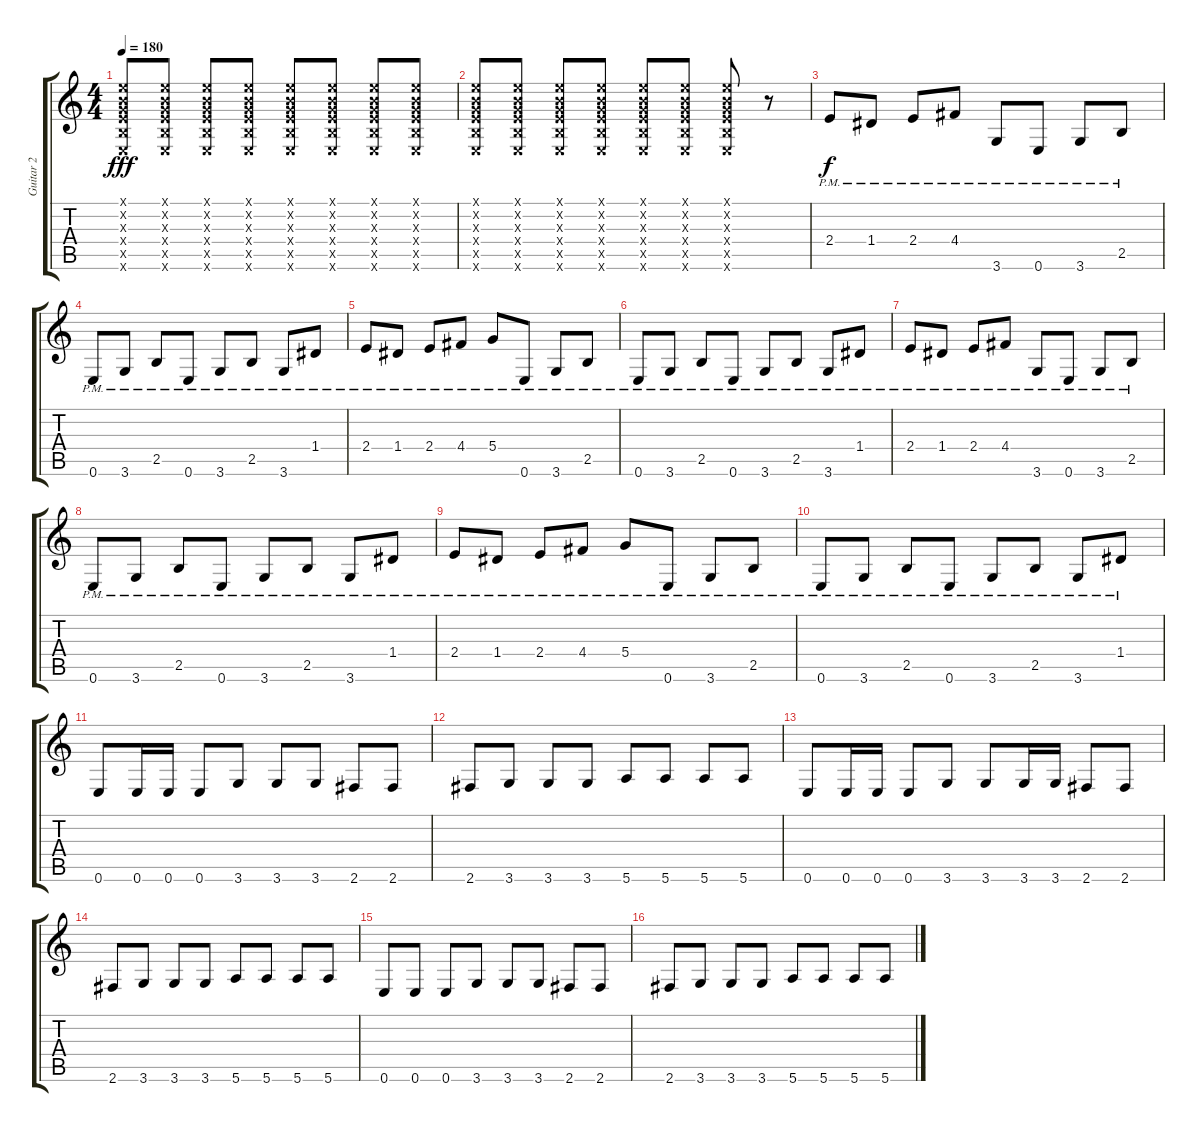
\track ("Guitar 2" "Guitar 2") {instrument distortionguitar}
\staff {score tabs}
\tuning (E4 B3 G3 D3 A2 E2) {hide}
\ts (4 4)
\tempo 180
\clef g2
\ks c
(0.1{x} 0.2{x} 0.3{x} 2.4{x} 2.5{x} 0.6{x}).8{dy fff} (0.1{x} 0.2{x} 0.3{x} 2.4{x} 2.5{x} 0.6{x}).8 (0.1{x} 0.2{x} 0.3{x} 2.4{x} 2.5{x} 0.6{x}).8 (0.1{x} 0.2{x} 0.3{x} 2.4{x} 2.5{x} 0.6{x}).8 (0.1{x} 0.2{x} 0.3{x} 2.4{x} 2.5{x} 0.6{x}).8 (0.1{x} 0.2{x} 0.3{x} 2.4{x} 2.5{x} 0.6{x}).8 (0.1{x} 0.2{x} 0.3{x} 2.4{x} 2.5{x} 0.6{x}).8 (0.1{x} 0.2{x} 0.3{x} 2.4{x} 2.5{x} 0.6{x}).8 |
(0.1{x} 0.2{x} 0.3{x} 2.4{x} 2.5{x} 0.6{x}).8 (0.1{x} 0.2{x} 0.3{x} 2.4{x} 2.5{x} 0.6{x}).8 (0.1{x} 0.2{x} 0.3{x} 2.4{x} 2.5{x} 0.6{x}).8 (0.1{x} 0.2{x} 0.3{x} 2.4{x} 2.5{x} 0.6{x}).8 (0.1{x} 0.2{x} 0.3{x} 2.4{x} 2.5{x} 0.6{x}).8 (0.1{x} 0.2{x} 0.3{x} 2.4{x} 2.5{x} 0.6{x}).8 (0.1{x} 0.2{x} 0.3{x} 2.4{x} 2.5{x} 0.6{x}).8 r.8 |
2.4{pm}.8{dy f} 1.4{pm}.8 2.4{pm}.8 4.4{pm}.8 3.6{pm}.8 0.6{pm}.8 3.6{pm}.8 2.5{pm}.8 |
0.6{pm}.8 3.6{pm}.8 2.5{pm}.8 0.6{pm}.8 3.6{pm}.8 2.5{pm}.8 3.6{pm}.8 1.4{pm}.8 |
2.4{pm}.8 1.4{pm}.8 2.4{pm}.8 4.4{pm}.8 5.4{pm}.8 0.6{pm}.8 3.6{pm}.8 2.5{pm}.8 |
0.6{pm}.8 3.6{pm}.8 2.5{pm}.8 0.6{pm}.8 3.6{pm}.8 2.5{pm}.8 3.6{pm}.8 1.4{pm}.8 |
2.4{pm}.8 1.4{pm}.8 2.4{pm}.8 4.4{pm}.8 3.6{pm}.8 0.6{pm}.8 3.6{pm}.8 2.5{pm}.8 |
0.6{pm}.8 3.6{pm}.8 2.5{pm}.8 0.6{pm}.8 3.6{pm}.8 2.5{pm}.8 3.6{pm}.8 1.4{pm}.8 |
2.4{pm}.8 1.4{pm}.8 2.4{pm}.8 4.4{pm}.8 5.4{pm}.8 0.6{pm}.8 3.6{pm}.8 2.5{pm}.8 |
0.6{pm}.8 3.6{pm}.8 2.5{pm}.8 0.6{pm}.8 3.6{pm}.8 2.5{pm}.8 3.6{pm}.8 1.4{pm}.8 |
0.6.8{balance 14} 0.6.16 0.6.16 0.6.8 3.6.8 3.6.8 3.6.8 2.6.8 2.6.8 |
2.6.8 3.6.8 3.6.8 3.6.8 5.6.8 5.6.8 5.6.8 5.6.8 |
0.6.8{balance 14} 0.6.16 0.6.16 0.6.8 3.6.8 3.6.8 3.6.16 3.6.16 2.6.8 2.6.8 |
2.6.8 3.6.8 3.6.8 3.6.8 5.6.8 5.6.8 5.6.8 5.6.8 |
0.6.8 0.6.8 0.6.8 3.6.8 3.6.8 3.6.8 2.6.8 2.6.8 |
2.6.8 3.6.8 3.6.8 3.6.8 5.6.8 5.6.8 5.6.8 5.6.8
